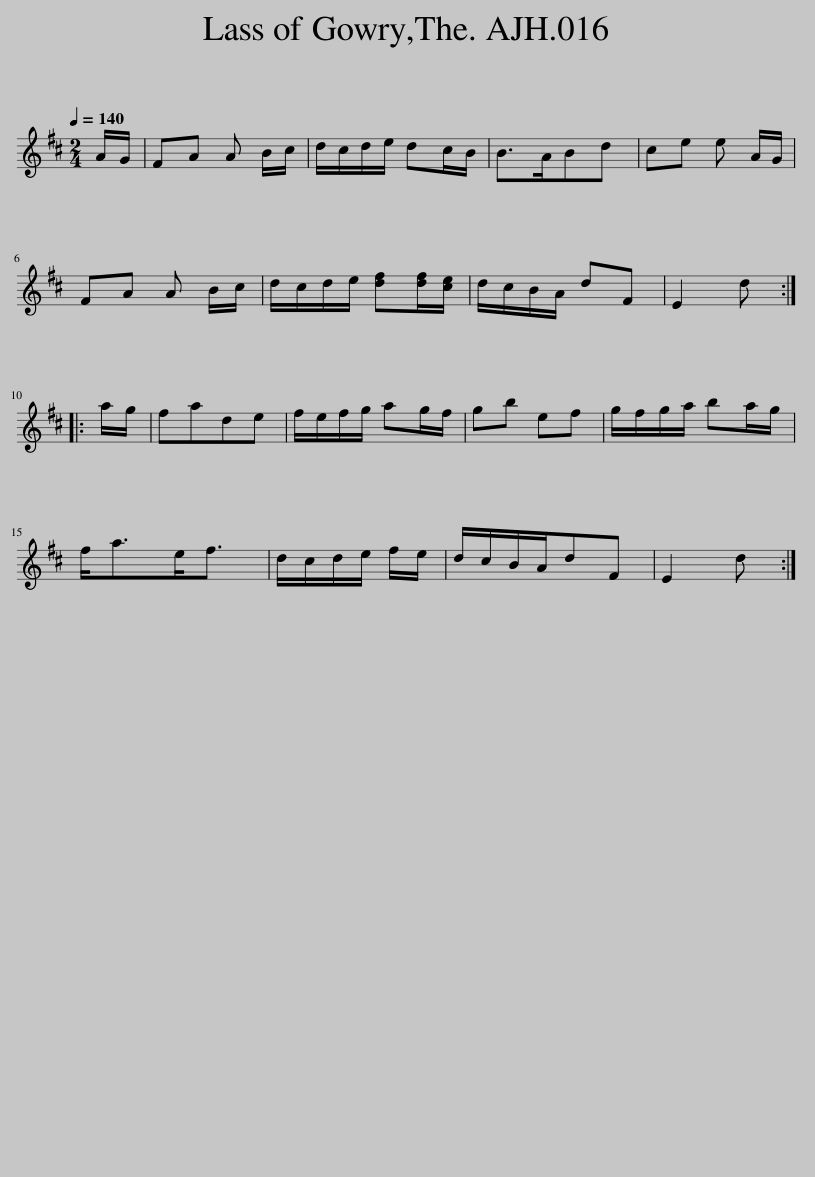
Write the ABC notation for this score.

X:1
L:1/8
Q:1/4=140
M:2/4
I:linebreak $
K:D
V:1 treble
V:1
 A/G/ | FA A B/c/ | d/c/d/e/ dc/B/ | B>ABd | ce e A/G/ |$ %5
 FA A B/c/ | d/c/d/e/ [df][df]/[ce]/ | d/c/B/A/ dF | E2 d ::$ a/g/ | %10
 fade | f/e/f/g/ ag/f/ | gb ef | g/f/g/a/ ba/g/ |$ f<ae<f | %15
 d/c/d/e/ f/e/ | d/c/B/A/dF | E2 d :| %18
